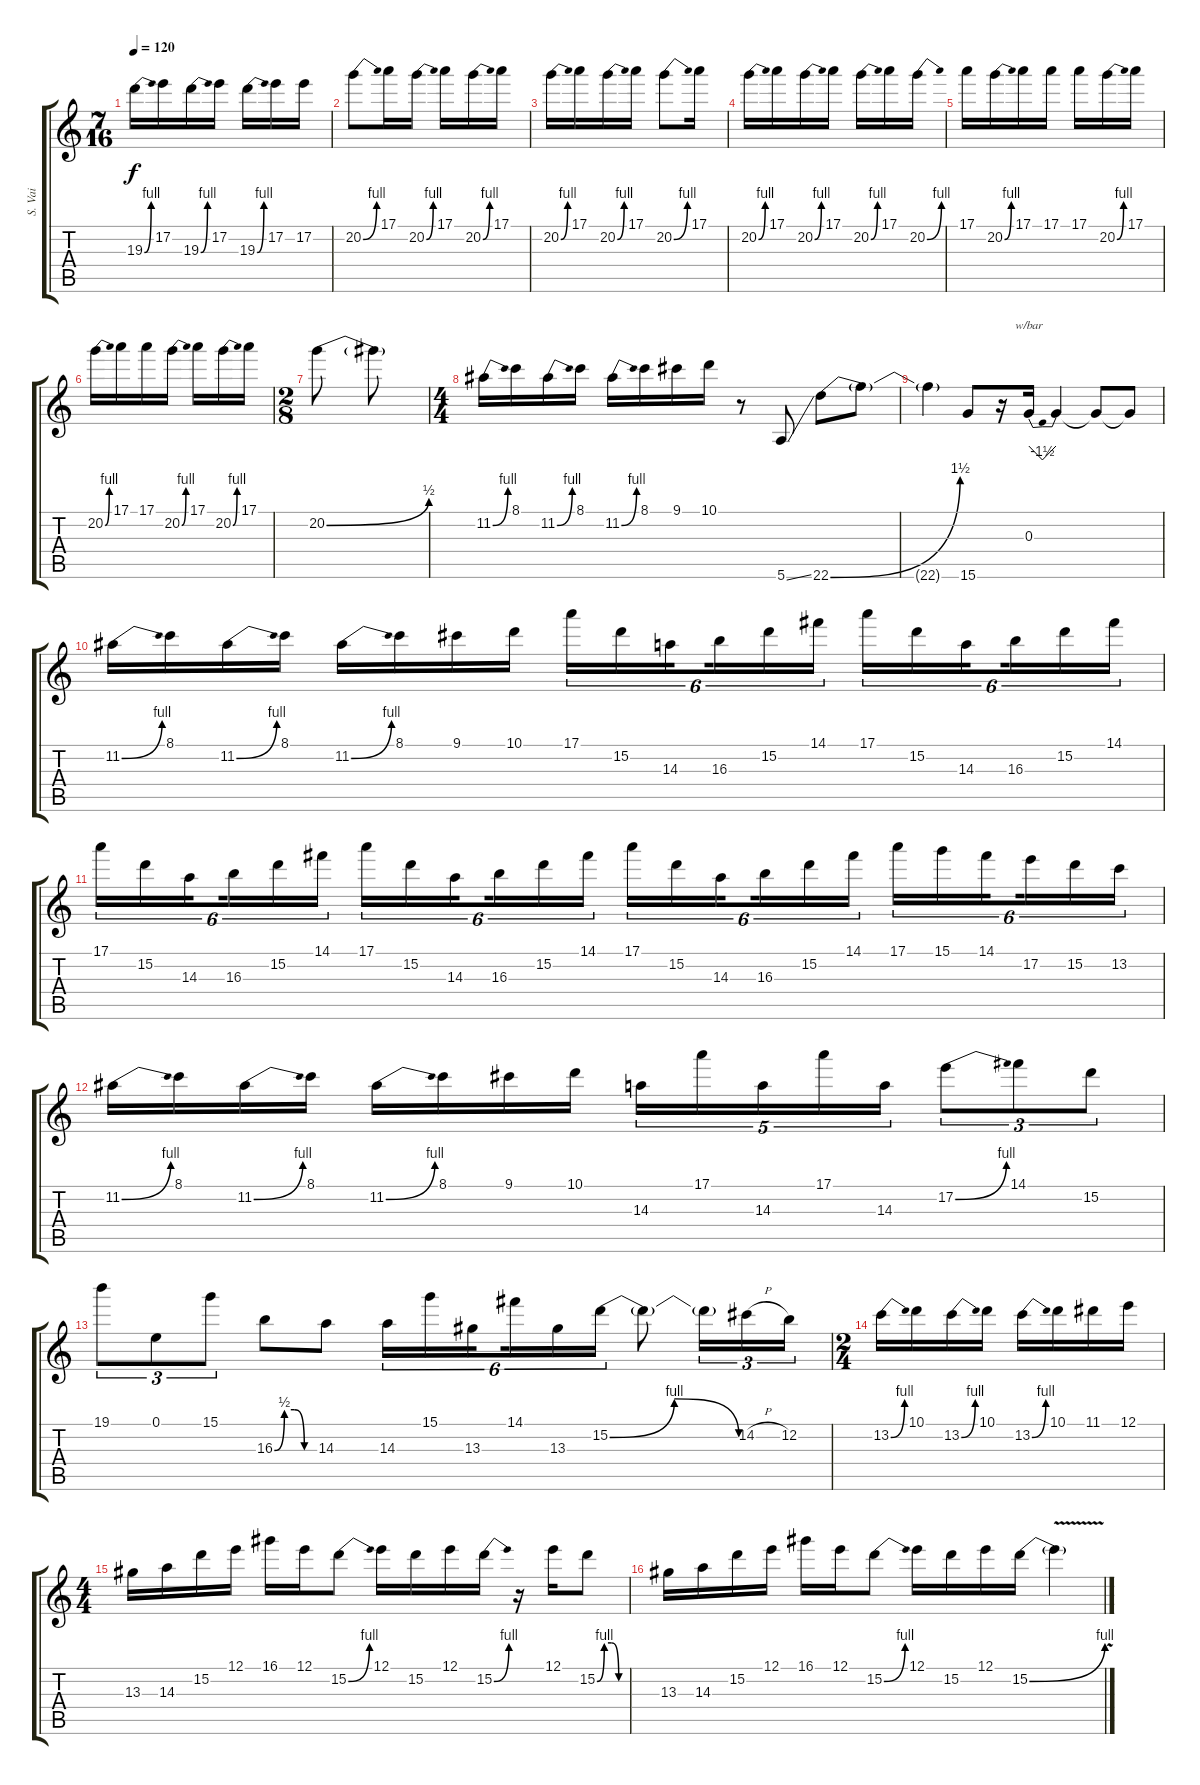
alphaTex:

\track ("S. Vai" "S. Vai") {instrument distortionguitar}
\staff {score tabs}
\tuning (E4 B3 G3 D3 A2 E2) {hide}
\ts (7 16)
\tempo 120
\clef g2
\ks c
19.3{be (bend 0 0 60 4)}.16{dy f} 17.2.16 19.3{be (bend 0 0 60 4)}.16 17.2.16 19.3{be (bend 0 0 60 4)}.16 17.2.16 17.2.16 |
20.2{be (bend 0 0 60 4)}.8 17.1.16 20.2{be (bend 0 0 60 4)}.16 17.1.16 20.2{be (bend 0 0 60 4)}.16 17.1.16 |
20.2{be (bend 0 0 60 4)}.16 17.1.16 20.2{be (bend 0 0 60 4)}.16 17.1.16 20.2{be (bend 0 0 60 4)}.8 17.1.16 |
20.2{be (bend 0 0 60 4)}.16 17.1.16 20.2{be (bend 0 0 60 4)}.16 17.1.16 20.2{be (bend 0 0 60 4)}.16 17.1.16 20.2{be (bend 0 0 60 4)}.16 |
17.1.16 20.2{be (bend 0 0 60 4)}.16 17.1.16 17.1.16 17.1.16 20.2{be (bend 0 0 60 4)}.16 17.1.16 |
20.2{be (bend 0 0 60 4)}.16 17.1.16 17.1.16 20.2{be (bend 0 0 60 4)}.16 17.1.16 20.2{be (bend 0 0 60 4)}.16 17.1.16 |
\ts (2 8)
20.2{be (bend 0 0 60 2)}.8 20.2{t}.8 |
\ts (4 4)
11.2{be (bend 0 0 60 4)}.16 8.1.16 11.2{be (bend 0 0 60 4)}.16 8.1.16 11.2{be (bend 0 0 60 4)}.16 8.1.16 9.1.16 10.1.16 r.8 5.6{ss}.8 22.6{be (bend 0 0 60 6)}.8 22.6{t}.8 |
22.6{t}.4 15.6.8 r.16 0.3.16{tbe (dip default 0 0 30 -6 60 0)} 0.3{t}.4 0.3{t}.8 0.3{t}.8 |
11.2{be (bend 0 0 60 4)}.16 8.1.16 11.2{be (bend 0 0 60 4)}.16 8.1.16 11.2{be (bend 0 0 60 4)}.16 8.1.16 9.1.16 10.1.16 17.1.16{tu (6 4)} 15.2.16{tu (6 4)} 14.3.16{tu (6 4) beam splitsecondary} 16.3.16{tu (6 4)} 15.2.16{tu (6 4)} 14.1.16{tu (6 4)} 17.1.16{tu (6 4)} 15.2.16{tu (6 4)} 14.3.16{tu (6 4) beam splitsecondary} 16.3.16{tu (6 4)} 15.2.16{tu (6 4)} 14.1.16{tu (6 4)} |
17.1.16{tu (6 4)} 15.2.16{tu (6 4)} 14.3.16{tu (6 4) beam splitsecondary} 16.3.16{tu (6 4)} 15.2.16{tu (6 4)} 14.1.16{tu (6 4)} 17.1.16{tu (6 4)} 15.2.16{tu (6 4)} 14.3.16{tu (6 4) beam splitsecondary} 16.3.16{tu (6 4)} 15.2.16{tu (6 4)} 14.1.16{tu (6 4)} 17.1.16{tu (6 4)} 15.2.16{tu (6 4)} 14.3.16{tu (6 4) beam splitsecondary} 16.3.16{tu (6 4)} 15.2.16{tu (6 4)} 14.1.16{tu (6 4)} 17.1.16{tu (6 4)} 15.1.16{tu (6 4)} 14.1.16{tu (6 4) beam splitsecondary} 17.2.16{tu (6 4)} 15.2.16{tu (6 4)} 13.2.16{tu (6 4)} |
11.2{be (bend 0 0 60 4)}.16 8.1.16 11.2{be (bend 0 0 60 4)}.16 8.1.16 11.2{be (bend 0 0 60 4)}.16 8.1.16 9.1.16 10.1.16 14.3.16{tu (5 4)} 17.1.16{tu (5 4)} 14.3.16{tu (5 4)} 17.1.16{tu (5 4)} 14.3.16{tu (5 4)} 17.2{be (bend 0 0 60 4)}.8{tu (3 2)} 14.1.8{tu (3 2)} 15.2.8{tu (3 2)} |
19.1.8{tu (3 2)} 0.1.8{tu (3 2)} 15.1.8{tu (3 2)} 16.3{be (custom 0 0 15 2 30 2 45 0 60 0)}.8 14.3.8 14.3.16{tu (6 4)} 15.1.16{tu (6 4)} 13.3.16{tu (6 4) beam splitsecondary} 14.1.16{tu (6 4)} 13.3.16{tu (6 4)} 15.2{be (bendrelease 0 0 15 4 45 4 60 0)}.16{tu (6 4)} 15.2{t}.8 15.2{t}.16{tu (3 2)} 14.2{h}.16{tu (3 2)} 12.2.16{tu (3 2)} |
\ts (2 4)
13.2{be (bend 0 0 60 4)}.16 10.1.16 13.2{be (bend 0 0 60 4)}.16 10.1.16 13.2{be (bend 0 0 60 4)}.16 10.1.16 11.1.16 12.1.16 |
\ts (4 4)
13.3.16 14.3.16 15.2.16 12.1.16 16.1.16 12.1.16 15.2{be (bend 0 0 60 4)}.8 12.1.16 15.2.16 12.1.16 15.2{be (bend 0 0 60 4)}.16 r.16 12.1.16 15.2{be (custom 0 0 15 4 30 4 45 0 60 0)}.8 |
13.3.16 14.3.16 15.2.16 12.1.16 16.1.16 12.1.16 15.2{be (bend 0 0 60 4)}.8 12.1.16 15.2.16 12.1.16 15.2{be (bend 0 0 60 4)}.16 15.2{v t}.4
